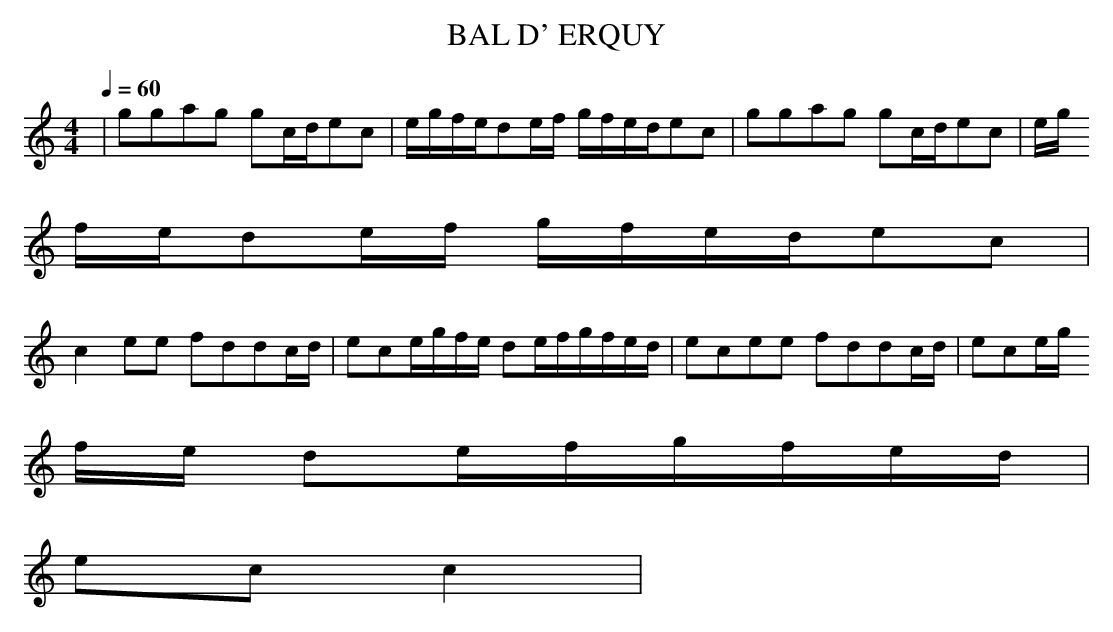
X:1
T:BAL D' ERQUY
M:4/4
L:1/8
Q:1/4=60
K:C
|ggag gc/2d/2ec|e/2g/2f/2e/2de/2f/2 g/2f/2e/2d/2ec|ggag gc/2d/2ec|e/2g/2
f/2e/2de/2f/2 g/2f/2e/2d/2ec|
c2ee fddc/2d/2|ece/2g/2f/2e/2 de/2f/2g/2f/2e/2d/2|ecee fddc/2d/2|ece/2g/
2f/2e/2 de/2f/2g/2f/2e/2d/2|
ecc2|
